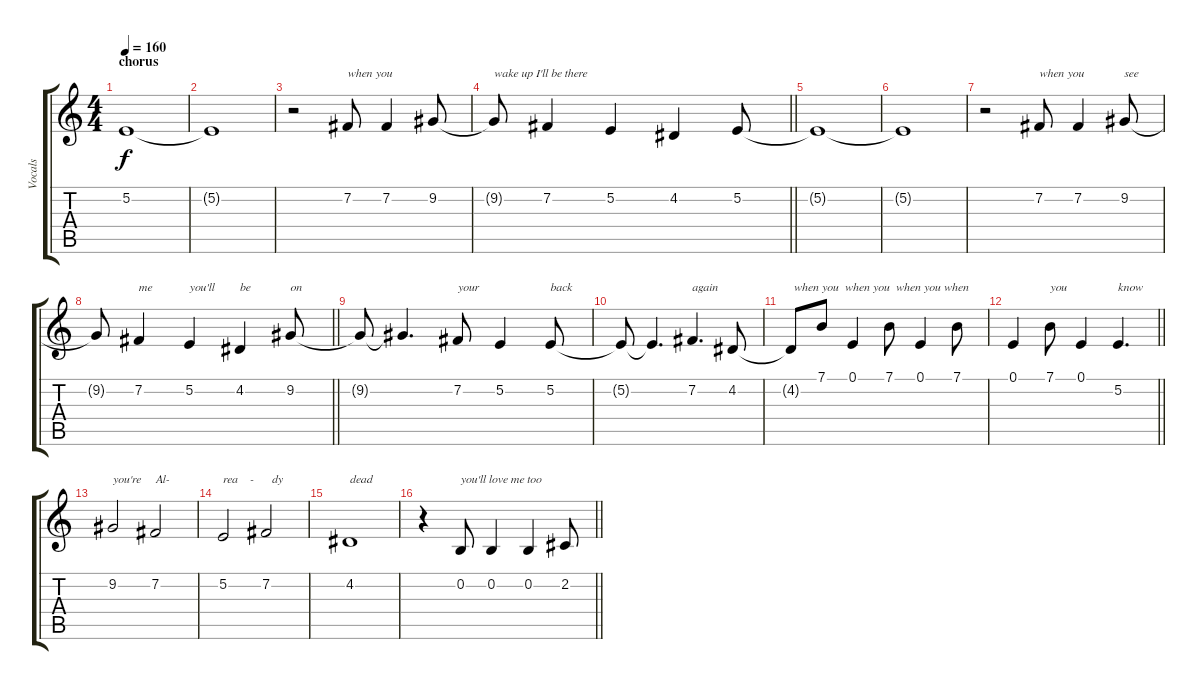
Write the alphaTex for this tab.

\track ("Vocals" "Vocals") {instrument clarinet}
\staff {score tabs}
\tuning (E4 B3 G3 D3 A2 E2) {hide}
\ts (4 4)
\section ("" "chorus")
\tempo 160
\clef g2
\ks c
5.2.1{dy f} |
5.2{t}.1 |
r.2 7.2.8{txt "when you"} 7.2.4 9.2.8 |
\barLineRight lightlight
9.2{t}.8{txt "wake up I'll be there"} 7.2.4 5.2.4 4.2.4 5.2.8 |
5.2{t}.1 |
5.2{t}.1 |
r.2 7.2.8{txt "when you"} 7.2.4 9.2.8{txt "see"} |
\barLineRight lightlight
9.2{t}.8 7.2.4{txt "me"} 5.2.4{txt "you'll"} 4.2.4{txt "be"} 9.2.8{txt "on"} |
9.2{t}.8 9.2{t}.4{d} 7.2.8{txt "your"} 5.2.4 5.2.8{txt "back"} |
5.2{t}.8 5.2{t}.4{d} 7.2.4{d txt "again"} 4.2.8 |
4.2{t}.8{txt " when you  when you  when you when"} 7.1.8 0.1.4 7.1.8 0.1.4 7.1.8 |
\barLineRight lightlight
0.1.4 7.1.8{txt "you "} 0.1.4 5.2.4{d txt "know"} |
9.2.2{txt "you're"} 7.2.2{txt "Al-"} |
5.2.2{txt "rea    -      dy"} 7.2.2 |
4.2.1{txt "dead"} |
\barLineRight lightlight
r.4 0.2.8{txt "you'll love me too"} 0.2.4 0.2.4 2.2.8
